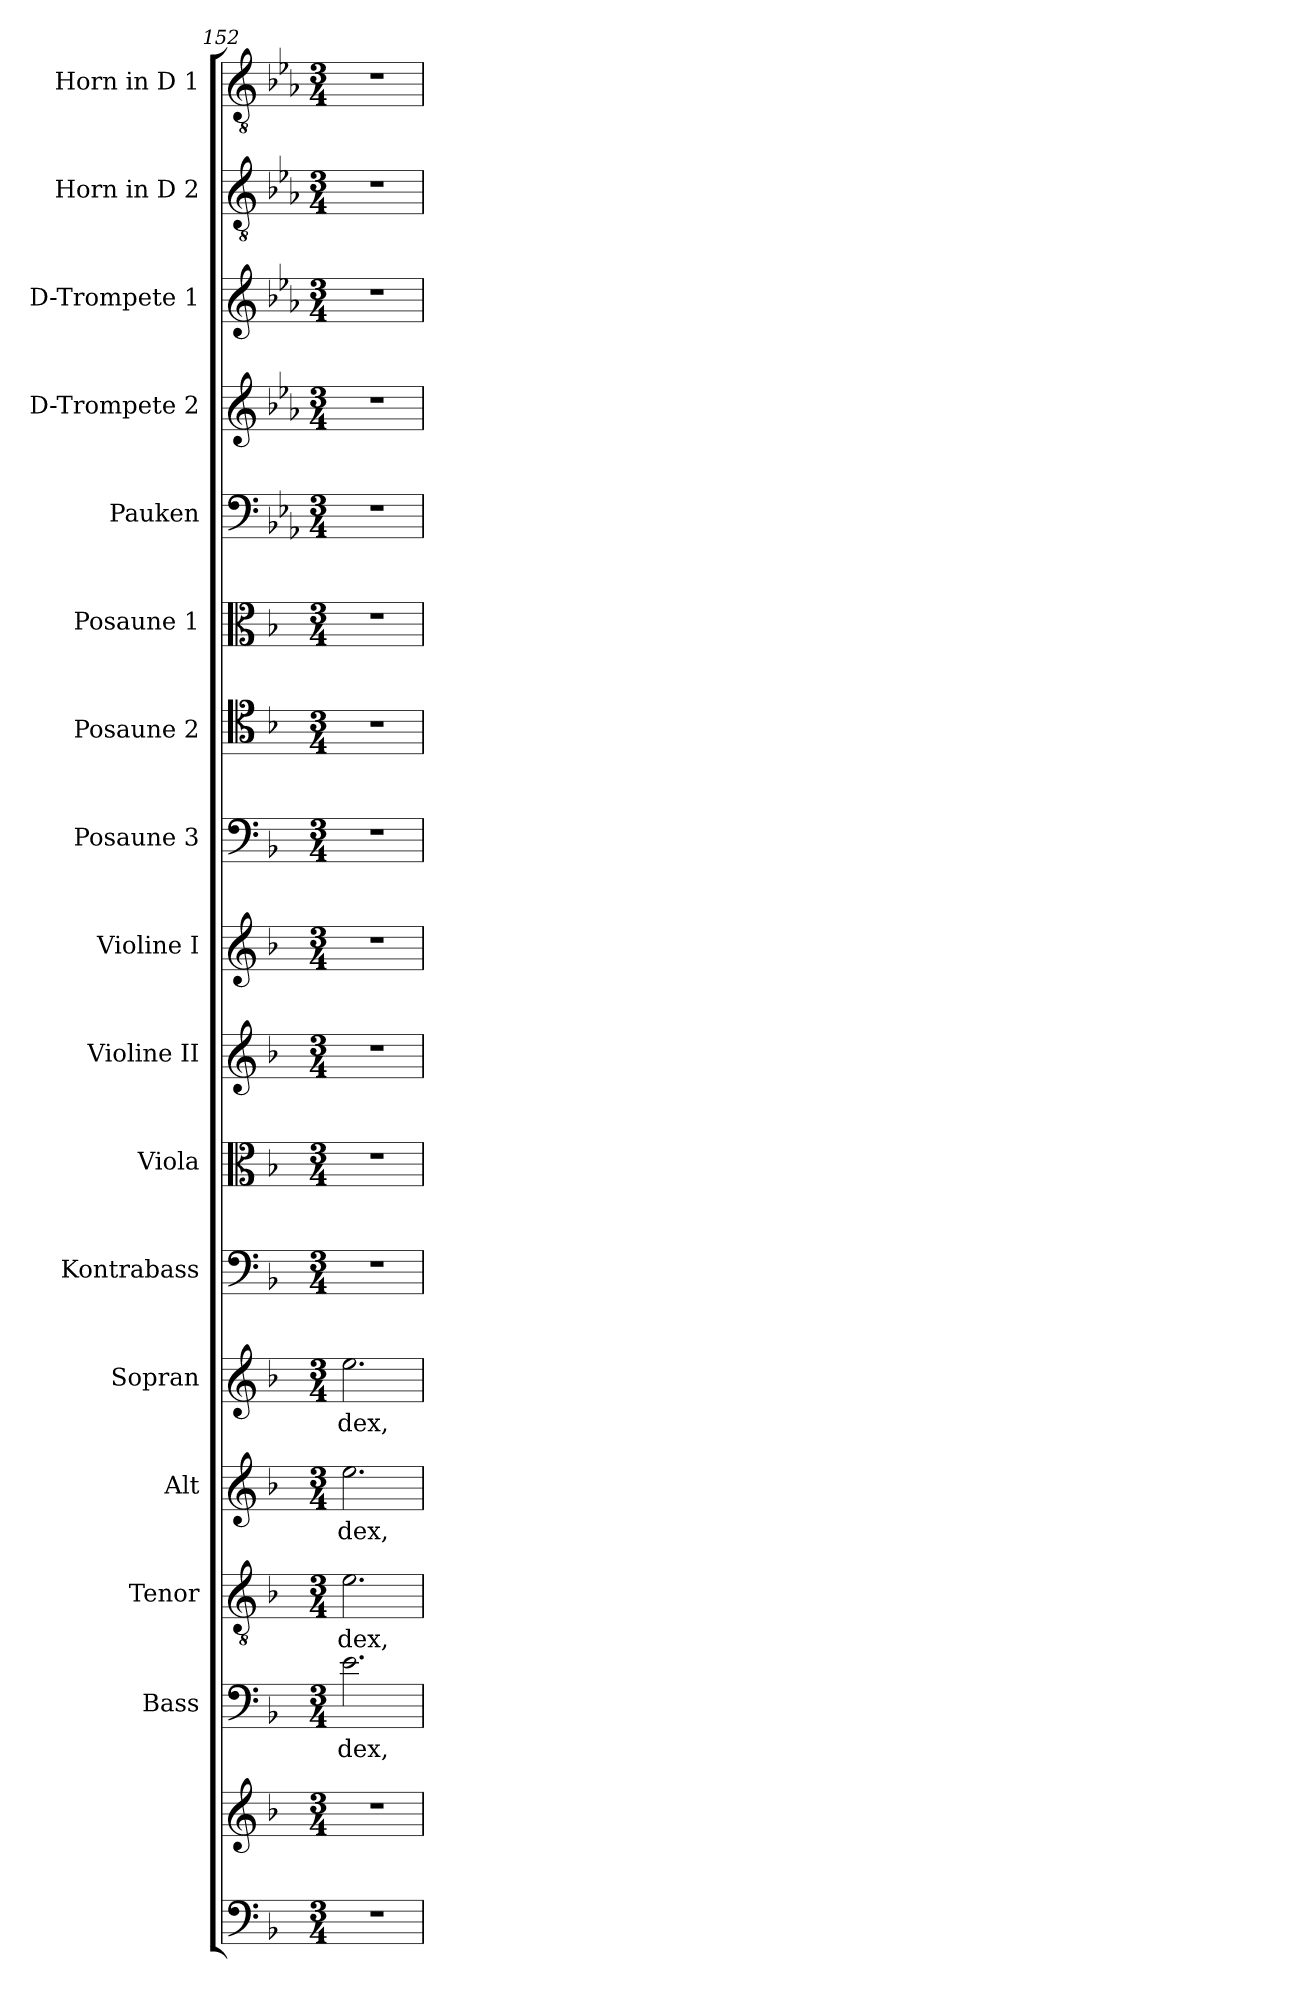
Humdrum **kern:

**kern	**kern	**kern	**text	**kern	**text	**kern	**text	**kern	**text	**kern	**kern	**kern	**kern	**kern	**kern	**kern	**kern	**kern	**kern	**kern	**kern
*part17	*part17	*part16	*part16	*part15	*part15	*part14	*part14	*part13	*part13	*part12	*part11	*part10	*part9	*part8	*part7	*part6	*part5	*part4	*part3	*part2	*part1
*staff18	*staff17	*staff16	*staff16	*staff15	*staff15	*staff14	*staff14	*staff13	*staff13	*staff12	*staff11	*staff10	*staff9	*staff8	*staff7	*staff6	*staff5	*staff4	*staff3	*staff2	*staff1
*	*	*I"Bass	*	*I"Tenor	*	*I"Alt	*	*I"Sopran	*	*I"Kontrabass	*I"Viola	*I"Violine II	*I"Violine I	*I"Posaune 3	*I"Posaune 2	*I"Posaune 1	*I"Pauken	*I"D-Trompete 2	*I"D-Trompete 1	*I"Horn in D 2	*I"Horn in D 1
*	*	*I'B.	*	*I'T.	*	*I'A.	*	*I'S.	*	*I'Kb.	*I'Vla.	*I'Vl. II	*I'Vl. I	*I'Pos. 3	*I'Pos. 2	*I'Pos. 1	*I'Pk.	*I'D Trp. 2	*I'D Trp. 1	*I'Hrn. 2	*I'Hrn. 1
*clefF4	*clefG2	*clefF4	*	*clefGv2	*	*clefG2	*	*clefG2	*	*clefF4	*clefC3	*clefG2	*clefG2	*clefF4	*clefC4	*clefC3	*clefF4	*clefG2	*clefG2	*clefGv2	*clefGv2
*	*	*	*	*	*	*	*	*	*	*ITrd7c12	*	*	*	*	*	*	*ITrd-1c-2	*ITrd-1c-2	*ITrd-1c-2	*ITrd-1c-2	*ITrd-1c-2
*k[b-]	*k[b-]	*k[b-]	*	*k[b-]	*	*k[b-]	*	*k[b-]	*	*k[b-]	*k[b-]	*k[b-]	*k[b-]	*k[b-]	*k[b-]	*k[b-]	*k[b-]	*k[b-]	*k[b-]	*k[b-]	*k[b-]
*F:	*F:	*F:	*	*F:	*	*F:	*	*F:	*	*F:	*F:	*F:	*F:	*F:	*F:	*F:	*F:	*F:	*F:	*F:	*F:
*M3/4	*M3/4	*M3/4	*	*M3/4	*	*M3/4	*	*M3/4	*	*M3/4	*M3/4	*M3/4	*M3/4	*M3/4	*M3/4	*M3/4	*M3/4	*M3/4	*M3/4	*M3/4	*M3/4
=152	=152	=152	=152	=152	=152	=152	=152	=152	=152	=152	=152	=152	=152	=152	=152	=152	=152	=152	=152	=152	=152
!	!	!	!LO:LY:b	!	!LO:LY:b	!	!LO:LY:b	!	!LO:LY:b	!	!	!	!	!	!	!	!	!	!	!	!
2.r	2.r	2.e\	-dex,	2.e\	-dex,	2.ee\	-dex,	2.ee\	-dex,	2.r	2.r	2.r	2.r	2.r	2.r	2.r	2.r	2.r	2.r	2.r	2.r
=	=	=	=	=	=	=	=	=	=	=	=	=	=	=	=	=	=	=	=	=	=
*-	*-	*-	*-	*-	*-	*-	*-	*-	*-	*-	*-	*-	*-	*-	*-	*-	*-	*-	*-	*-	*-
